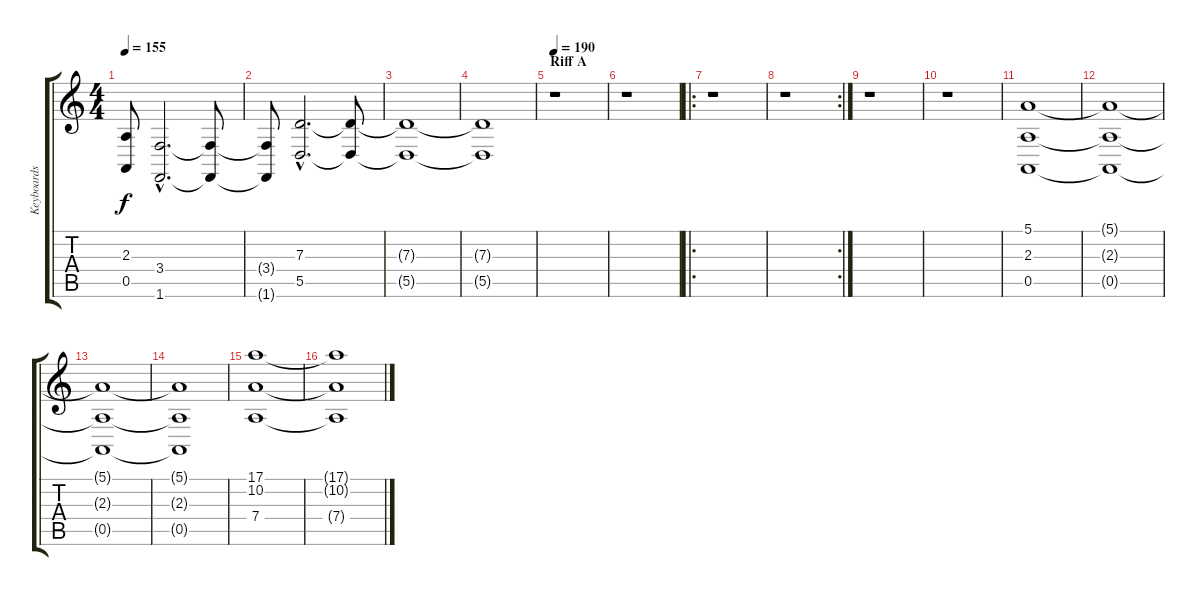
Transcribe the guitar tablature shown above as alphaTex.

\track ("Keyboards 1" "Keyboards ") {instrument stringensemble1}
\staff {score tabs}
\tuning (E4 B3 G3 D3 A2 E2) {hide}
\ts (4 4)
\tempo 155
\clef g2
\ks c
(2.3{t} 0.5{t}).8{dy f} (3.4{hac} 1.6{hac}).2{d} (3.4{t} 1.6{t}).8 |
(3.4{t} 1.6{t}).8 (7.3{hac} 5.5{hac}).2{d} (7.3{t} 5.5{t}).8 |
(7.3{t} 5.5{t}).1 |
(7.3{t} 5.5{t}).1{volume 0} |
\section ("" "Riff A")
\tempo 190
r.1 |
r.1 |
\ro
r.1 |
\rc 2
r.1 |
r.1 |
r.1 |
(5.1 2.3 0.5).1{volume 10} |
(5.1{t} 2.3{t} 0.5{t}).1 |
(5.1{t} 2.3{t} 0.5{t}).1 |
(5.1{t} 2.3{t} 0.5{t}).1 |
(17.1 10.2 7.4).1 |
(17.1{t} 10.2{t} 7.4{t}).1
